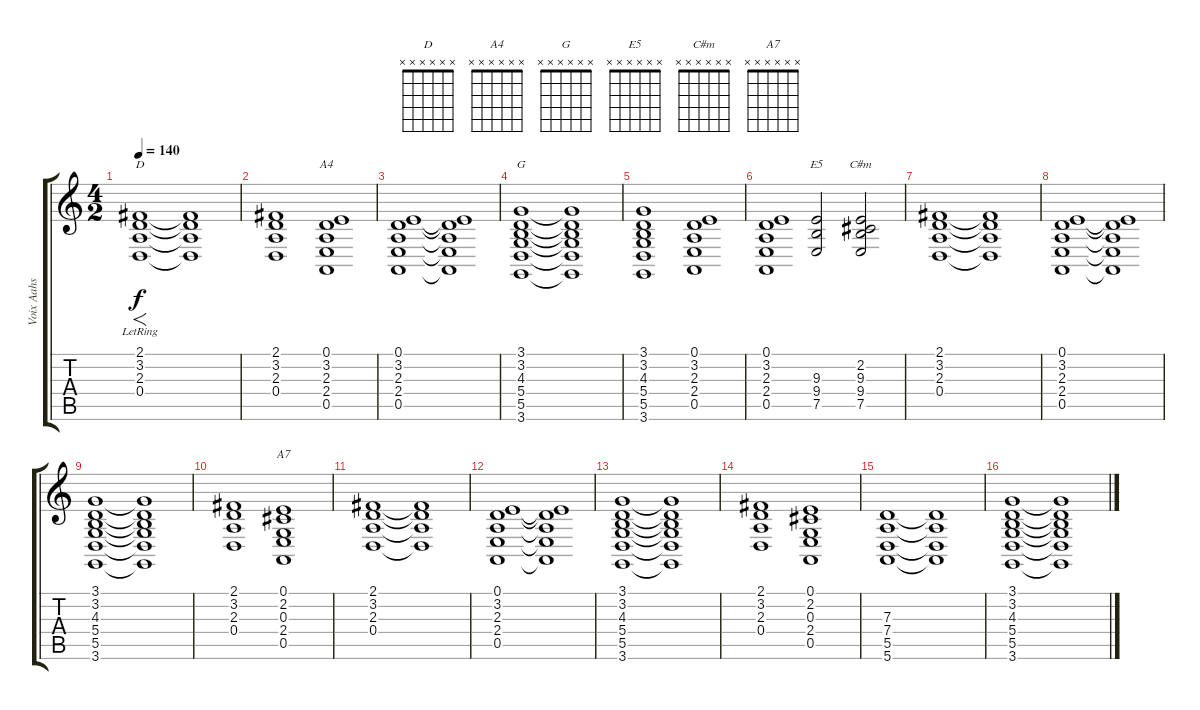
\track ("Voix Aahs" "Voix Aahs") {instrument choiraahs}
\staff {score tabs}
\tuning (E4 B3 G3 D3 A2 E2) {hide}
\chord ("D" x x x x x x)
\chord ("A4" x x x x x x)
\chord ("G" x x x x x x)
\chord ("E5" x x x x x x)
\chord ("C#m" x x x x x x)
\chord ("A7" x x x x x x)
\ts (4 2)
\tempo 140
\clef g2
\ks c
(2.1{lr} 3.2 2.3 0.4{lr}).1{f ch "D" dy f instrument choiraahs} (2.1{t} 3.2{t} 2.3{t} 0.4{t}).1 |
(2.1 3.2 2.3 0.4).1 (0.1 3.2 2.3 2.4 0.5).1{ch "A4"} |
(0.1 3.2 2.3 2.4 0.5).1 (0.1{t} 3.2{t} 2.3{t} 2.4{t} 0.5{t}).1 |
(3.1 3.2 4.3 5.4 5.5 3.6).1{ch "G"} (3.1{t} 3.2{t} 4.3{t} 5.4{t} 5.5{t} 3.6{t}).1 |
(3.1 3.2 4.3 5.4 5.5 3.6).1 (0.1 3.2 2.3 2.4 0.5).1 |
(0.1 3.2 2.3 2.4 0.5).1 (9.3 9.4 7.5).2{ch "E5"} (2.2 9.3 9.4 7.5).2{ch "C#m"} |
(2.1 3.2 2.3 0.4).1 (2.1{t} 3.2{t} 2.3{t} 0.4{t}).1 |
(0.1 3.2 2.3 2.4 0.5).1 (0.1{t} 3.2{t} 2.3{t} 2.4{t} 0.5{t}).1 |
(3.1 3.2 4.3 5.4 5.5 3.6).1 (3.1{t} 3.2{t} 4.3{t} 5.4{t} 5.5{t} 3.6{t}).1 |
(2.1 3.2 2.3 0.4).1 (0.1 2.2 0.3 2.4 0.5).1{ch "A7"} |
(2.1 3.2 2.3 0.4).1 (2.1{t} 3.2{t} 2.3{t} 0.4{t}).1 |
(0.1 3.2 2.3 2.4 0.5).1 (0.1{t} 3.2{t} 2.3{t} 2.4{t} 0.5{t}).1 |
(3.1 3.2 4.3 5.4 5.5 3.6).1 (3.1{t} 3.2{t} 4.3{t} 5.4{t} 5.5{t} 3.6{t}).1 |
(2.1 3.2 2.3 0.4).1 (0.1 2.2 0.3 2.4 0.5).1 |
(7.3 7.4 5.5 5.6).1 (7.3{t} 7.4{t} 5.5{t} 5.6{t}).1 |
(3.1 3.2 4.3 5.4 5.5 3.6).1 (3.1{t} 3.2{t} 4.3{t} 5.4{t} 5.5{t} 3.6{t}).1
